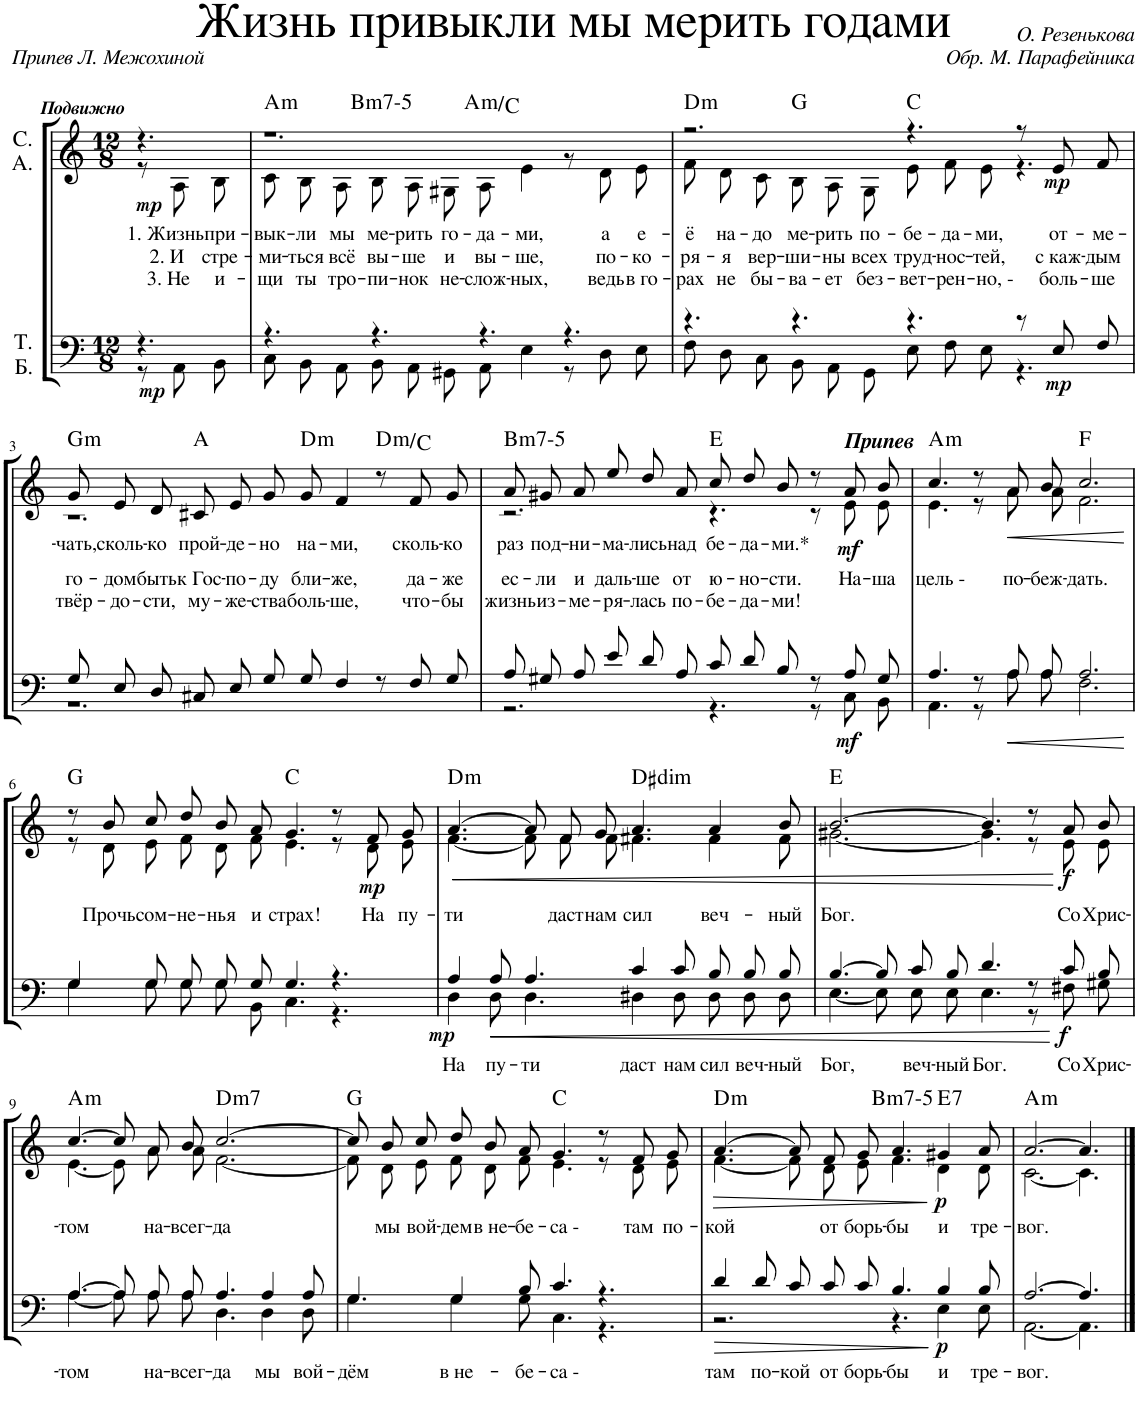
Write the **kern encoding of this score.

**kern	**text	**dynam	**kern	**text	**text	**text	**dynam	**harte
*part2	*part2	*part2	*part1	*part1	*part1	*part1	*part1	*part1
*staff2	*staff2	*staff2	*staff1	*staff1	*staff1	*staff1	*staff1	*
*I"Т. Б.	*	*	*I"С. А.	*	*	*	*	*
*clefF4	*	*	*clefG2	*	*	*	*	*
*k[]	*	*	*k[]	*	*	*	*	*
*M12/8	*	*	*M12/8	*	*	*	*	*
=	=	=	=	=	=	=	=	=
*^	*	*	*^	*	*	*	*	*
!	!	!	!	!LO:TX:a:Bi:t=Подвижно	!	!	!	!	!	!
4.r	8r	.	.	4.r	8r	.	.	.	.	.
!	!	!	!LO:DY:b	!	!	!LO:LY:b	!LO:LY:b	!LO:LY:b	!LO:DY:b	!
.	8AA\L	.	mp	.	8A\L	1. Жизнь	2. И	3. Не	mp	.
!	!	!	!	!	!	!LO:LY:b	!LO:LY:b	!LO:LY:b	!	!
.	8BB\J	.	.	.	8B\J	при-	стре-	и-	.	.
=1	=1	=1	=1	=1	=1	=1	=1	=1	=1	=1
!	!	!	!	!	!	!LO:LY:b	!LO:LY:b	!LO:LY:b	!	!LO:H:kt=m
4.r	8C\L	.	.	1.r	8c\L	-вык-	-ми-	-щи	.	A:min
!	!	!	!	!	!	!LO:LY:b	!LO:LY:b	!LO:LY:b	!	!
.	8BB\	.	.	.	8B\	-ли	-ться	ты	.	.
!	!	!	!	!	!	!LO:LY:b	!LO:LY:b	!LO:LY:b	!	!
.	8AA\J	.	.	.	8A\J	мы	всё	тро-	.	.
!	!	!	!	!	!	!LO:LY:b	!LO:LY:b	!LO:LY:b	!	!LO:H:kt=m7-5
4.r	8BB\L	.	.	.	8B\L	ме-	вы-	-пи-	.	B:hdim7
!	!	!	!	!	!	!LO:LY:b	!LO:LY:b	!LO:LY:b	!	!
.	8AA\	.	.	.	8A\	-рить	-ше	-нок	.	.
!	!	!	!	!	!	!LO:LY:b	!LO:LY:b	!LO:LY:b	!	!
.	8GG#X\J	.	.	.	8G#X\J	го-	и	не-	.	.
!	!	!	!	!	!	!LO:LY:b	!LO:LY:b	!LO:LY:b	!	!LO:H:kt=m
4.r	8AA\	.	.	.	8A\	-да-	вы-	-слож-	.	A:min/b3
!	!	!	!	!	!	!LO:LY:b	!LO:LY:b	!LO:LY:b	!	!
.	4E\	.	.	.	4e\	-ми,	-ше,	-ных,	.	.
4.r	8r	.	.	.	8r	.	.	.	.	.
!	!	!	!	!	!	!LO:LY:b	!LO:LY:b	!LO:LY:b	!	!
.	8D\L	.	.	.	8d\L	а	по-	ведь	.	.
!	!	!	!	!	!	!LO:LY:b	!LO:LY:b	!LO:LY:b	!	!
.	8E\J	.	.	.	8e\J	е-	-ко-	в го-	.	.
=2	=2	=2	=2	=2	=2	=2	=2	=2	=2	=2
!	!	!	!	!	!	!LO:LY:b	!LO:LY:b	!LO:LY:b	!	!LO:H:kt=m
4.r	8F\L	.	.	2.r	8f\L	-ё	-ря-	-рах	.	D:min
!	!	!	!	!	!	!LO:LY:b	!LO:LY:b	!LO:LY:b	!	!
.	8D\	.	.	.	8d\	на-	-я	не	.	.
!	!	!	!	!	!	!LO:LY:b	!LO:LY:b	!LO:LY:b	!	!
.	8C\J	.	.	.	8c\J	-до	вер-	бы-	.	.
!	!	!	!	!	!	!LO:LY:b	!LO:LY:b	!LO:LY:b	!	!
4.r	8BB\L	.	.	.	8B\L	ме-	-ши-	-ва-	.	G:maj
!	!	!	!	!	!	!LO:LY:b	!LO:LY:b	!LO:LY:b	!	!
.	8AA\	.	.	.	8A\	-рить	-ны	-ет	.	.
!	!	!	!	!	!	!LO:LY:b	!LO:LY:b	!LO:LY:b	!	!
.	8GG\J	.	.	.	8G\J	по-	всех	без-	.	.
!	!	!	!	!	!	!LO:LY:b	!LO:LY:b	!LO:LY:b	!	!
4.r	8E\L	.	.	4.r	8e\L	-бе-	труд-	-вет-	.	C:maj
!	!	!	!	!	!	!LO:LY:b	!LO:LY:b	!LO:LY:b	!	!
.	8F\	.	.	.	8f\	-да-	-нос-	-рен-	.	.
!	!	!	!	!	!	!LO:LY:b	!LO:LY:b	!LO:LY:b	!	!
.	8E\J	.	.	.	8e\J	-ми,	-тей,	-но, -	.	.
8r	4.r	.	.	8r	4.r	.	.	.	.	.
!	!	!	!LO:DY:b	!	!	!LO:LY:b	!LO:LY:b	!LO:LY:b	!LO:DY:b	!
8E/L	.	.	mp	8e/L	.	от-	с каж-	боль-	mp	.
!	!	!	!	!	!	!LO:LY:b	!LO:LY:b	!LO:LY:b	!	!
8F/J	.	.	.	8f/J	.	-ме-	-дым	-ше	.	.
!!LO:LB:g=z	!!
=3	=3	=3	=3	=3	=3	=3	=3	=3	=3	=3
!	!	!	!	!	!	!LO:LY:b	!LO:LY:b	!LO:LY:b	!	!LO:H:kt=m
8G/L	1.r	.	.	8g/L	1.r	-чать,	го-	твёр-	.	G:min
!	!	!	!	!	!	!LO:LY:b	!LO:LY:b	!LO:LY:b	!	!
8E/	.	.	.	8e/	.	сколь-	-дом	-до-	.	.
!	!	!	!	!	!	!LO:LY:b	!LO:LY:b	!LO:LY:b	!	!
8D/J	.	.	.	8d/J	.	-ко	быть	-сти,	.	.
!	!	!	!	!	!	!LO:LY:b	!LO:LY:b	!LO:LY:b	!	!
8C#X/L	.	.	.	8c#X/L	.	прой-	к Гос-	му-	.	A:maj
!	!	!	!	!	!	!LO:LY:b	!LO:LY:b	!LO:LY:b	!	!
8E/	.	.	.	8e/	.	-де-	-по-	-же-	.	.
!	!	!	!	!	!	!LO:LY:b	!LO:LY:b	!LO:LY:b	!	!
8G/J	.	.	.	8g/J	.	-но	-ду	-ства	.	.
!	!	!	!	!	!	!LO:LY:b	!LO:LY:b	!LO:LY:b	!	!LO:H:kt=m
8G/	.	.	.	8g/	.	на-	бли-	боль-	.	D:min
!	!	!	!	!	!	!LO:LY:b	!LO:LY:b	!LO:LY:b	!	!
4F/	.	.	.	4f/	.	-ми,	-же,	-ше,	.	.
!	!	!	!	!	!	!	!	!	!	!LO:H:kt=m
8r	.	.	.	8r	.	.	.	.	.	D:min/b7
!	!	!	!	!	!	!LO:LY:b	!LO:LY:b	!LO:LY:b	!	!
8F/L	.	.	.	8f/L	.	сколь-	да-	что-	.	.
!	!	!	!	!	!	!LO:LY:b	!LO:LY:b	!LO:LY:b	!	!
8G/J	.	.	.	8g/J	.	-ко	-же	-бы	.	.
=4	=4	=4	=4	=4	=4	=4	=4	=4	=4	=4
!	!	!	!	!	!	!LO:LY:b	!LO:LY:b	!LO:LY:b	!	!LO:H:kt=m7-5
8A/L	2.r	.	.	8a/L	2.r	раз	ес-	жизнь	.	B:hdim7
!	!	!	!	!	!	!LO:LY:b	!LO:LY:b	!LO:LY:b	!	!
8G#X/	.	.	.	8g#X/	.	под-	-ли	из-	.	.
!	!	!	!	!	!	!LO:LY:b	!LO:LY:b	!LO:LY:b	!	!
8A/J	.	.	.	8a/J	.	-ни-	и	-ме-	.	.
!	!	!	!	!	!	!LO:LY:b	!LO:LY:b	!LO:LY:b	!	!
8e/L	.	.	.	8ee/L	.	-ма-	даль-	-ря-	.	.
!	!	!	!	!	!	!LO:LY:b	!LO:LY:b	!LO:LY:b	!	!
8d/	.	.	.	8dd/	.	-лись	-ше	-лась	.	.
!	!	!	!	!	!	!LO:LY:b	!LO:LY:b	!LO:LY:b	!	!
8A/J	.	.	.	8a/J	.	над	от	по-	.	.
!	!	!	!	!	!	!LO:LY:b	!LO:LY:b	!LO:LY:b	!	!
8c/L	4.r	.	.	8cc/L	4.r	бе-	ю-	-бе-	.	E:maj
!	!	!	!	!	!	!LO:LY:b	!LO:LY:b	!LO:LY:b	!	!
8d/	.	.	.	8dd/	.	-да-	-но-	-да-	.	.
!	!	!	!	!	!	!LO:LY:b	!LO:LY:b	!LO:LY:b	!	!
8B/J	.	.	.	8b/J	.	-ми.*	-сти.	-ми!	.	.
8r	8r	.	.	8r	8r	.	.	.	.	.
!	!	!	!	!LO:TX:a:Bi:t=Припев	!	!	!	!	!	!
!	!	!	!LO:DY:b	!	!	!	!LO:LY:b	!	!LO:DY:b	!
8A/L	8C\L	.	mf	8a/L	8e\L	.	На-	.	mf	.
!	!	!	!	!	!	!	!LO:LY:b	!	!	!
8G#/J	8BB\J	.	.	8b/J	8e\J	.	-ша	.	.	.
=5	=5	=5	=5	=5	=5	=5	=5	=5	=5	=5
!	!	!	!	!	!	!	!LO:LY:b	!	!	!LO:H:kt=m
4.A/	4.AA\	.	.	4.cc/	4.e\	.	цель -	.	.	A:min
8r	8r	.	.	8r	8r	.	.	.	.	.
!	!	!	!LO:HP:b	!	!	!	!LO:LY:b	!	!LO:HP:b	!
8A/L	8A\L	.	<	8a/L	8a\L	.	по-	.	<	.
!	!	!	!	!	!	!	!LO:LY:b	!	!	!
8A/J	8A\J	.	.	8b/J	8a\J	.	-беж-	.	.	.
!	!	!	!	!	!	!	!LO:LY:b	!	!	!
2.A/	2.F\	.	.	2.cc/	2.f\	.	-дать.	.	.	F:maj
*v	*v	*	*	*	*	*	*	*	*	*
*	*	*	*v	*v	*	*	*	*	*
.	.	[	.	.	.	.	[	.
!!LO:LB:g=z
=6	=6	=6	=6	=6	=6	=6	=6	=6
*^	*	*	*^	*	*	*	*	*
4G/	4G\	.	.	8r	8r	.	.	.	.	G:maj
!	!	!	!	!	!	!	!LO:LY:b	!	!	!
.	.	.	.	8b/L	8d\L	.	Прочь	.	.	.
!	!	!	!	!	!	!	!LO:LY:b	!	!	!
8G/	8G\	.	.	8cc/J	8e\J	.	сом-	.	.	.
!	!	!	!	!	!	!	!LO:LY:b	!	!	!
8G/L	8G\L	.	.	8dd/L	8f\L	.	-не-	.	.	.
!	!	!	!	!	!	!	!LO:LY:b	!	!	!
8G/	8G\	.	.	8b/	8d\	.	-нья	.	.	.
!	!	!	!	!	!	!	!LO:LY:b	!	!	!
8G/J	8BB\J	.	.	8a/J	8f\J	.	и	.	.	.
!	!	!	!	!	!	!	!LO:LY:b	!	!	!
4.G/	4.C\	.	.	4.g/	4.e\	.	страх!	.	.	C:maj
4.r	4.r	.	.	8r	8r	.	.	.	.	.
!	!	!	!	!	!	!	!LO:LY:b	!	!LO:DY:b	!
.	.	.	.	8f/L	8d\L	.	На	.	mp	.
!	!	!	!	!	!	!	!LO:LY:b	!	!	!
.	.	.	.	8g/J	8e\J	.	пу-	.	.	.
=7	=7	=7	=7	=7	=7	=7	=7	=7	=7	=7
!	!	!LO:LY:b	!LO:DY:b	!	!	!	!LO:LY:b	!	!LO:HP:b	!LO:H:kt=m
4A/	4D\	На	mp	[4.a/	[4.f\	.	-ти	.	<	D:min
!	!	!LO:LY:b	!LO:HP:b	!	!	!	!	!	!	!
8A/	8D\	пу-	<	.	.	.	.	.	.	.
!	!	!LO:LY:b	!	!	!	!	!	!	!	!
4.A/	4.D\	-ти	.	8a/L]	8f\L]	.	.	.	.	.
!	!	!	!	!	!	!	!LO:LY:b	!	!	!
.	.	.	.	8f/	8f\	.	даст	.	.	.
!	!	!	!	!	!	!	!LO:LY:b	!	!	!
.	.	.	.	8g/J	8f\J	.	нам	.	.	.
!	!	!LO:LY:b	!	!	!	!	!LO:LY:b	!	!	!LO:H:kt=dim
4c/	4D#X\	даст	.	4.a/	4.f#X\	.	сил	.	.	D#:dim
!	!	!LO:LY:b	!	!	!	!	!	!	!	!
8c/	8D#\	нам	.	.	.	.	.	.	.	.
!	!	!LO:LY:b	!	!	!	!	!LO:LY:b	!	!	!
8B/L	8D#\L	сил	.	4a/	4f#\	.	веч-	.	.	.
!	!	!LO:LY:b	!	!	!	!	!	!	!	!
8B/	8D#\	веч-	.	.	.	.	.	.	.	.
!	!	!LO:LY:b	!	!	!	!	!LO:LY:b	!	!	!
8B/J	8D#\J	-ный	.	8b/	8f#\	.	-ный	.	.	.
=8	=8	=8	=8	=8	=8	=8	=8	=8	=8	=8
!	!	!LO:LY:b	!	!	!	!	!LO:LY:b	!	!	!
[4.B/	[4.E\	Бог,	.	[2.b/	[2.g#X\	.	Бог.	.	.	E:maj
8B/L]	8E\L]	.	.	.	.	.	.	.	.	.
!	!	!LO:LY:b	!	!	!	!	!	!	!	!
8c/	8E\	веч-	.	.	.	.	.	.	.	.
!	!	!LO:LY:b	!	!	!	!	!	!	!	!
8B/J	8E\J	-ный	.	.	.	.	.	.	.	.
!	!	!LO:LY:b	!	!	!	!	!	!	!	!
4.d/	4.E\	Бог.	.	4.b/]	4.g#\]	.	.	.	.	.
8r	8r	.	.	8r	8r	.	.	.	.	.
!	!	!LO:LY:b	!LO:DY:n=1:b	!	!	!	!LO:LY:b	!	!LO:DY:n=1:b	!
8c/L	8F#X\L	Со	[ f	8a/L	8e\L	.	Со	.	[ f	.
!	!	!LO:LY:b	!	!	!	!	!LO:LY:b	!	!	!
8B/J	8G#X\J	Хрис-	.	8b/J	8e\J	.	Хрис-	.	.	.
!!LO:LB:g=z	!!
=9	=9	=9	=9	=9	=9	=9	=9	=9	=9	=9
!	!	!LO:LY:b	!	!	!	!	!LO:LY:b	!	!	!LO:H:kt=m
[4.A/	[4.A\	-том	.	[4.cc/	[4.e\	.	-том	.	.	A:min
8A/L]	8A\L]	.	.	8cc/L]	8e\L]	.	.	.	.	.
!	!	!LO:LY:b	!	!	!	!	!LO:LY:b	!	!	!
8A/	8A\	на-	.	8a/	8a\	.	на-	.	.	.
!	!	!LO:LY:b	!	!	!	!	!LO:LY:b	!	!	!
8A/J	8A\J	-всег-	.	8b/J	8a\J	.	-всег-	.	.	.
!	!	!LO:LY:b	!	!	!	!	!LO:LY:b	!	!	!LO:H:kt=m7
4.A/	4.D\	-да	.	[2.cc/	[2.f\	.	-да	.	.	D:min7
!	!	!LO:LY:b	!	!	!	!	!	!	!	!
4A/	4D\	мы	.	.	.	.	.	.	.	.
!	!	!LO:LY:b	!	!	!	!	!	!	!	!
8A/	8D\	вой-	.	.	.	.	.	.	.	.
=10	=10	=10	=10	=10	=10	=10	=10	=10	=10	=10
!	!	!LO:LY:b	!	!	!	!	!	!	!	!
4.G/	4.G\	-дём	.	8cc/L]	8f\L]	.	.	.	.	G:maj
!	!	!	!	!	!	!	!LO:LY:b	!	!	!
.	.	.	.	8b/	8d\	.	мы	.	.	.
!	!	!	!	!	!	!	!LO:LY:b	!	!	!
.	.	.	.	8cc/J	8e\J	.	вой-	.	.	.
!	!	!LO:LY:b	!	!	!	!	!LO:LY:b	!	!	!
4G/	4G\	в не-	.	8dd/L	8f\L	.	-дем	.	.	.
!	!	!	!	!	!	!	!LO:LY:b	!	!	!
.	.	.	.	8b/	8d\	.	в не-	.	.	.
!	!	!LO:LY:b	!	!	!	!	!LO:LY:b	!	!	!
8B/	8G\	-бе-	.	8a/J	8f\J	.	-бе-	.	.	.
!	!	!LO:LY:b	!	!	!	!	!LO:LY:b	!	!	!
4.c/	4.C\	-са -	.	4.g/	4.e\	.	-са -	.	.	C:maj
4.r	4.r	.	.	8r	8r	.	.	.	.	.
!	!	!	!	!	!	!	!LO:LY:b	!	!	!
.	.	.	.	8f/L	8d\L	.	там	.	.	.
!	!	!	!	!	!	!	!LO:LY:b	!	!	!
.	.	.	.	8g/J	8e\J	.	по-	.	.	.
=11	=11	=11	=11	=11	=11	=11	=11	=11	=11	=11
!	!	!LO:LY:b	!LO:HP:b	!	!	!	!LO:LY:b	!	!LO:HP:b	!LO:H:kt=m
4d/	2.r	там	>	[4.a/	[4.f\	.	-кой	.	>	D:min
!	!	!LO:LY:b	!	!	!	!	!	!	!	!
8d/	.	по-	.	.	.	.	.	.	.	.
!	!	!LO:LY:b	!	!	!	!	!	!	!	!
8c/L	.	-кой	.	8a/L]	8f\L]	.	.	.	.	.
!	!	!LO:LY:b	!	!	!	!	!LO:LY:b	!	!	!
8c/	.	от	.	8f/	8d\	.	от	.	.	.
!	!	!LO:LY:b	!	!	!	!	!LO:LY:b	!	!	!
8c/J	.	борь-	.	8g/J	8e\J	.	борь-	.	.	.
!	!	!LO:LY:b	!	!	!	!	!LO:LY:b	!	!	!LO:H:kt=m7-5
4.B/	4.r	-бы	.	4.a/	4.f\	.	-бы	.	.	B:hdim7
!	!	!LO:LY:b	!LO:DY:n=1:b	!	!	!	!LO:LY:b	!	!LO:DY:n=1:b	!LO:H:kt=7
4B/	4E\	и	] p	4g#X/	4d\	.	и	.	] p	E:7
!	!	!LO:LY:b	!	!	!	!	!LO:LY:b	!	!	!
8B/	8E\	тре-	.	8a/	8d\	.	тре-	.	.	.
=12	=12	=12	=12	=12	=12	=12	=12	=12	=12	=12
*M9/8	*	*	*	*M9/8	*	*	*	*	*	*
!	!	!LO:LY:b	!	!	!	!	!LO:LY:b	!	!	!LO:H:kt=m
[2.A/	[2.AA\	-вог.	.	[2.a/	[2.c\	.	-вог.	.	.	A:min
4.A/]	4.AA\]	.	.	4.a/]	4.c\]	.	.	.	.	.
*v	*v	*	*	*	*	*	*	*	*	*
*	*	*	*v	*v	*	*	*	*	*
==	==	==	==	==	==	==	==	==
*-	*-	*-	*-	*-	*-	*-	*-	*-
